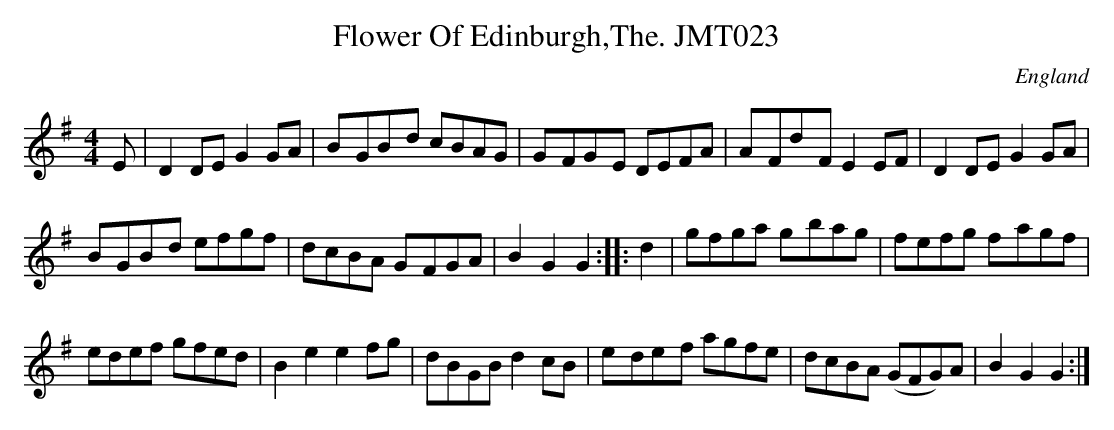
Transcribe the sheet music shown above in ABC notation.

X:1
T:Flower Of Edinburgh,The. JMT023
M:4/4
L:1/8
O:England
K:G
E|D2DEG2GA|B-GB-d cBAG|G-FG-E DEFA|A-Fd-FE2EF|D2DEG2GA|!B-GB-d efgf|dcBA
G-FGA|B2G2G2:|
|:d2|gfga g-bag|fefg f-agf|!edef gfed|B2e2e2fg|dBGBd2cB|e-de-f agfe|dcBA
(GFG)A|B2G2G2:|]
